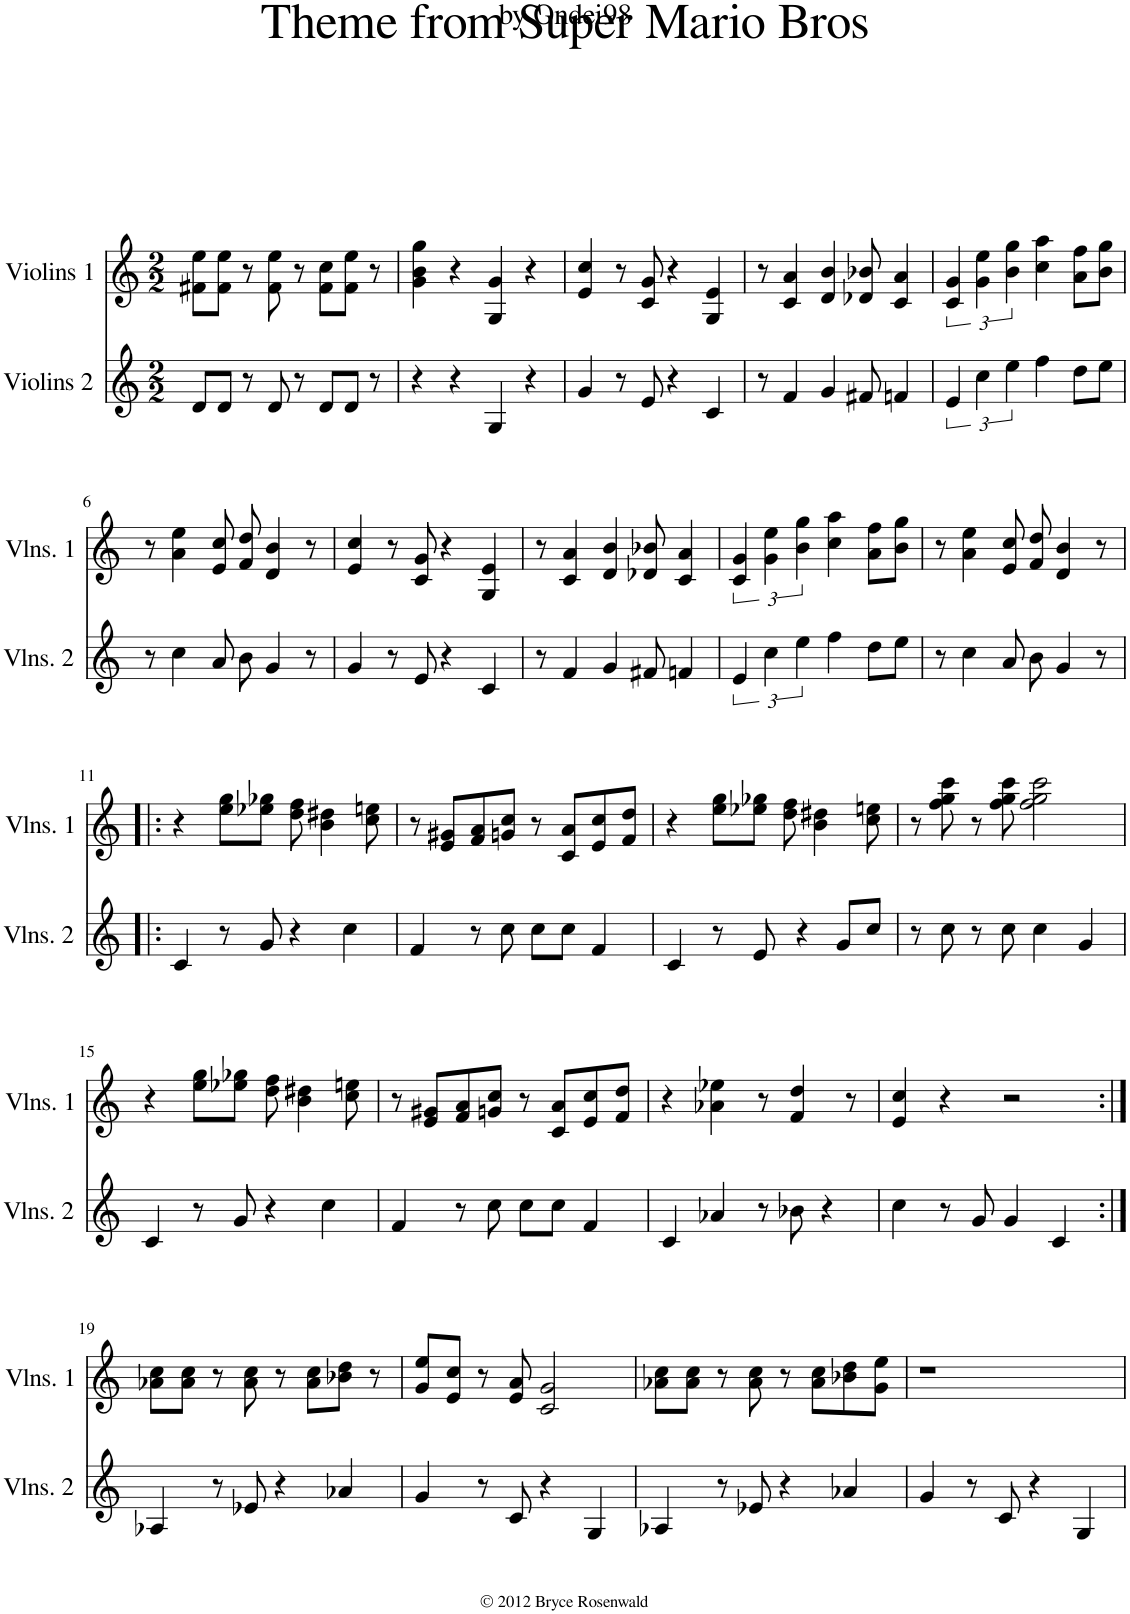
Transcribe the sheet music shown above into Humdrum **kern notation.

**kern	**kern
*part2	*part1
*staff2	*staff1
*I"Violins 2	*I"Violins 1
*I'Vlns. 2	*I'Vlns. 1
*clefG2	*clefG2
*k[]	*k[]
*M2/2	*M2/2
=1	=1
8d/L	8f#X\ 8ee\L
8d/J	8f#\ 8ee\J
8r	8r
8d/	8f#\ 8ee\
8r	8r
8d/L	8f#\ 8cc\L
8d/J	8f#\ 8ee\J
8r	8r
=2	=2
4r	4g\ 4b\ 4gg\
4r	4r
4G/	4G/ 4g/
4r	4r
=3	=3
4g/	4e/ 4cc/
8r	8r
8e/	8c/ 8g/
4r	4r
4c/	4G/ 4e/
=4	=4
8r	8r
4f/	4c/ 4a/
4g/	4d/ 4b/
8f#X/	8d-X/ 8b-X/
4fn/	4c/ 4a/
=5	=5
6e/	6c/ 6g/
6cc\	6g\ 6ee\
6ee\	6b\ 6gg\
4ff\	4cc\ 4aa\
8dd\L	8a\ 8ff\L
8ee\J	8b\ 8gg\J
!!LO:LB:g=z
=6	=6
8r	8r
4cc\	4a\ 4ee\
8a/	8e/ 8cc/
8b\	8f/ 8dd/
4g/	4d/ 4b/
8r	8r
=7	=7
4g/	4e/ 4cc/
8r	8r
8e/	8c/ 8g/
4r	4r
4c/	4G/ 4e/
=8	=8
8r	8r
4f/	4c/ 4a/
4g/	4d/ 4b/
8f#X/	8d-X/ 8b-X/
4fn/	4c/ 4a/
=9	=9
6e/	6c/ 6g/
6cc\	6g\ 6ee\
6ee\	6b\ 6gg\
4ff\	4cc\ 4aa\
8dd\L	8a\ 8ff\L
8ee\J	8b\ 8gg\J
=10	=10
8r	8r
4cc\	4a\ 4ee\
8a/	8e/ 8cc/
8b\	8f/ 8dd/
4g/	4d/ 4b/
8r	8r
!!LO:LB:g=z
=11!|:	=11!|:
4c/	4r
8r	8ee\ 8gg\L
8g/	8ee-X\ 8gg-X\J
4r	8dd\ 8ff\
.	4b\ 4dd#X\
4cc\	.
.	8cc\ 8een\
=12	=12
4f/	8r
.	8e/ 8g#X/L
8r	8f/ 8a/
8cc\	8gn/ 8cc/J
8cc\L	8r
8cc\J	8c/ 8a/L
4f/	8e/ 8cc/
.	8f/ 8dd/J
=13	=13
4c/	4r
8r	8ee\ 8gg\L
8e/	8ee-X\ 8gg-X\J
4r	8dd\ 8ff\
.	4b\ 4dd#X\
8g/L	.
8cc/J	8cc\ 8een\
=14	=14
8r	8r
8cc\	8ff\ 8gg\ 8ccc\
8r	8r
8cc\	8ff\ 8gg\ 8ccc\
4cc\	2ff\ 2gg\ 2ccc\
4g/	.
!!LO:LB:g=z
=15	=15
4c/	4r
8r	8ee\ 8gg\L
8g/	8ee-X\ 8gg-X\J
4r	8dd\ 8ff\
.	4b\ 4dd#X\
4cc\	.
.	8cc\ 8een\
=16	=16
4f/	8r
.	8e/ 8g#X/L
8r	8f/ 8a/
8cc\	8gn/ 8cc/J
8cc\L	8r
8cc\J	8c/ 8a/L
4f/	8e/ 8cc/
.	8f/ 8dd/J
=17	=17
4c/	4r
4a-X/	4a-X\ 4ee-X\
8r	8r
8b-X\	4f/ 4dd/
4r	.
.	8r
=18	=18
4cc\	4e/ 4cc/
8r	4r
8g/	.
4g/	2r
4c/	.
!!LO:LB:g=z
=19:|!	=19:|!
4A-X/	8a-X\ 8cc\L
.	8a-\ 8cc\J
8r	8r
8e-X/	8a-\ 8cc\
4r	8r
.	8a-\ 8cc\L
4a-X/	8b-X\ 8dd\J
.	8r
=20	=20
4g/	8g/ 8ee/L
.	8e/ 8cc/J
8r	8r
8c/	8e/ 8a/
4r	2c/ 2g/
4G/	.
=21	=21
4A-X/	8a-X\ 8cc\L
.	8a-\ 8cc\J
8r	8r
8e-X/	8a-\ 8cc\
4r	8r
.	8a-\ 8cc\L
4a-X/	8b-X\ 8dd\
.	8g\ 8ee\J
=22	=22
4g/	1r
8r	.
8c/	.
4r	.
4G/	.
=	=
*-	*-
